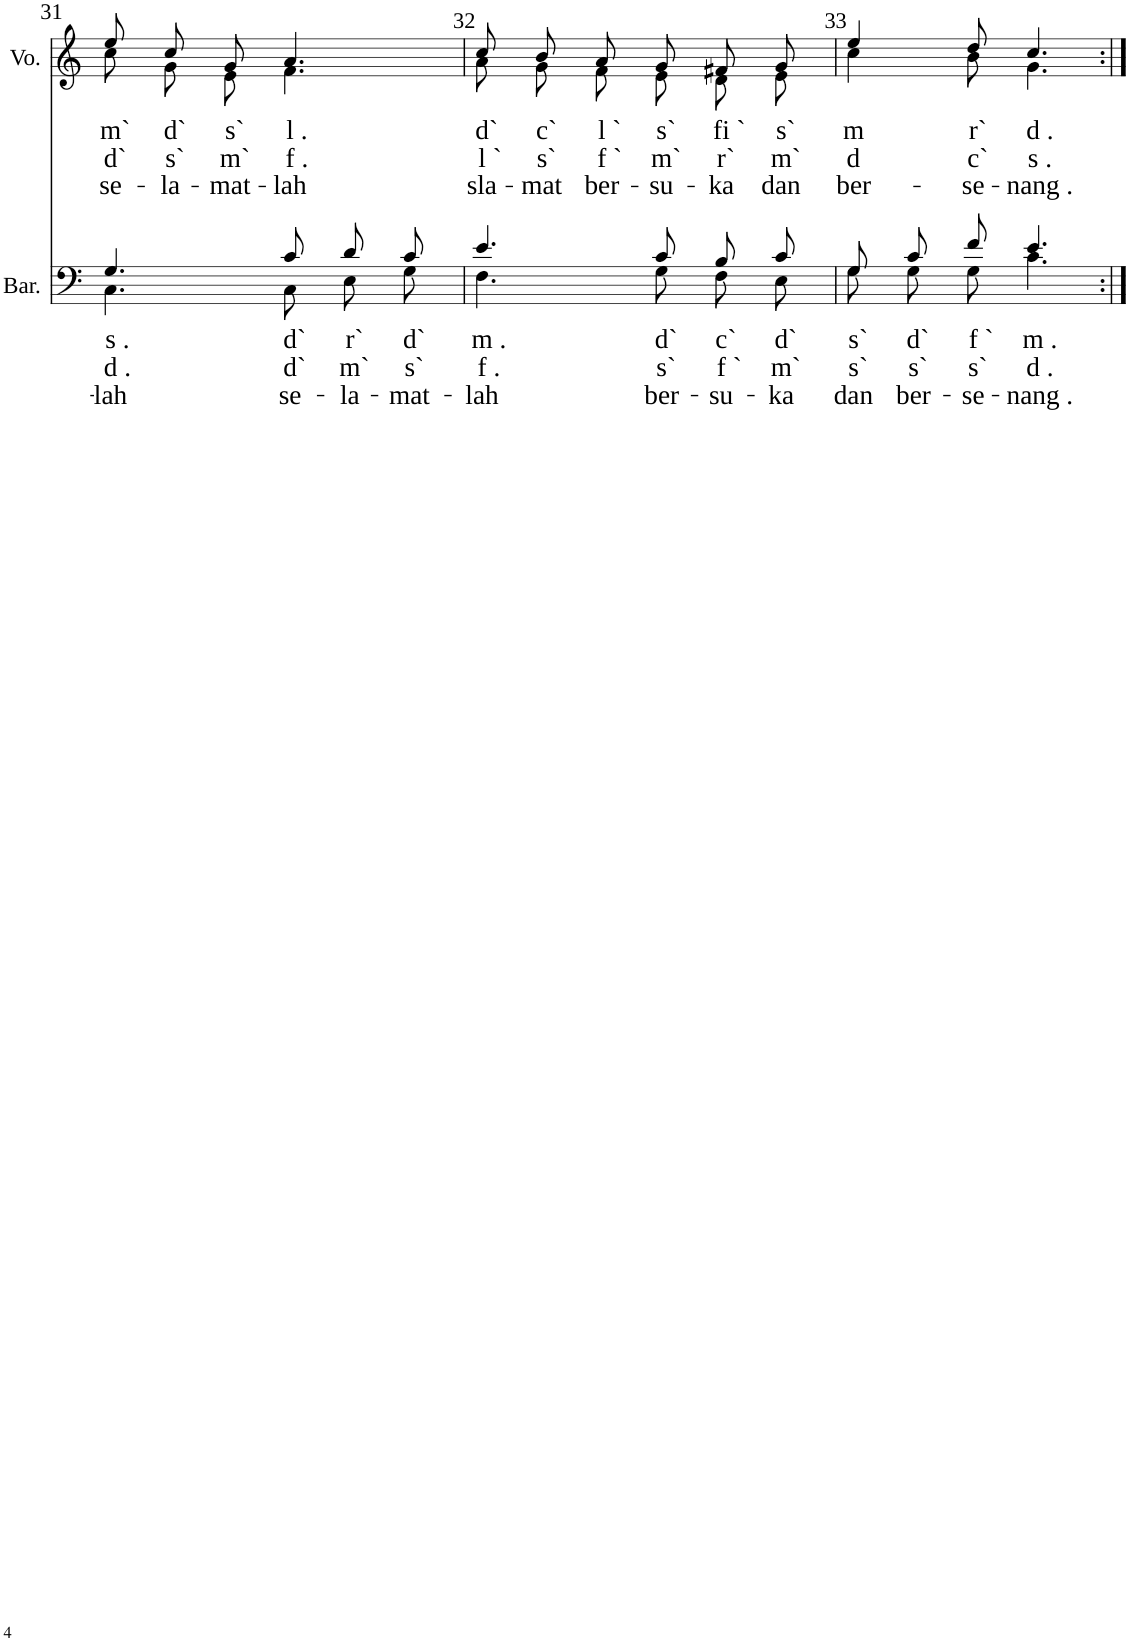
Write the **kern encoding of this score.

**kern	**text	**text	**text	**kern	**text	**text	**text
*part2	*part2	*part2	*part2	*part1	*part1	*part1	*part1
*staff2	*staff2	*staff2	*staff2	*staff1	*staff1	*staff1	*staff1
*I"Baritone	*	*	*	*I"Voice	*	*	*
*I'Bar.	*	*	*	*I'Vo.	*	*	*
!!LO:PB:g=z
*clefF4	*	*	*	*clefG2	*	*	*
*k[]	*	*	*	*k[]	*	*	*
*M6/8	*	*	*	*M6/8	*	*	*
=31	=31	=31	=31	=31	=31	=31	=31
!	!LO:LY:b	!	!	!	!	!	!
*^	*	*	*	*	*	*	*
!	!	!	!LO:LY:b	!LO:LY:b	!	!LO:LY:b	!	!
*	*	*	*	*	*^	*	*	*
!	!	!	!	!	!	!	!	!LO:LY:b	!LO:LY:b
4.G/	4.C\	.	d .	-lah	8ee/L	8cc\L	.	d`	se-
!	!	!	!	!	!	!	!LO:LY:b	!	!
!	!	!	!	!	!	!	!	!LO:LY:b	!LO:LY:b
.	.	.	.	.	8cc/	8g\	.	s`	-la-
!	!	!	!	!	!	!	!LO:LY:b	!	!
!	!	!	!	!	!	!	!	!LO:LY:b	!LO:LY:b
.	.	.	.	.	8g/J	8e\J	.	m`	-mat-
!	!	!LO:LY:b	!	!	!	!	!	!	!
!	!	!	!LO:LY:b	!LO:LY:b	!	!	!LO:LY:b	!	!
!	!	!	!	!	!	!	!	!LO:LY:b	!LO:LY:b
8c/L	8C\L	.	d`	se-	4.a/	4.f\	.	f .	-lah
!	!	!LO:LY:b	!	!	!	!	!	!	!
!	!	!	!LO:LY:b	!LO:LY:b	!	!	!	!	!
8d/	8E\	.	m`	-la-	.	.	.	.	.
!	!	!LO:LY:b	!	!	!	!	!	!	!
!	!	!	!LO:LY:b	!LO:LY:b	!	!	!	!	!
8c/J	8G\J	.	s`	-mat-	.	.	.	.	.
=32	=32	=32	=32	=32	=32	=32	=32	=32	=32
!	!	!LO:LY:b	!	!	!	!	!	!	!
!	!	!	!LO:LY:b	!LO:LY:b	!	!	!LO:LY:b	!	!
!	!	!	!	!	!	!	!	!LO:LY:b	!LO:LY:b
4.e/	4.F\	.	f .	-lah	8cc/L	8a\L	.	l `	sla-
!	!	!	!	!	!	!	!LO:LY:b	!	!
!	!	!	!	!	!	!	!	!LO:LY:b	!LO:LY:b
.	.	.	.	.	8b/	8g\	.	s`	-mat
!	!	!	!	!	!	!	!LO:LY:b	!	!
!	!	!	!	!	!	!	!	!LO:LY:b	!LO:LY:b
.	.	.	.	.	8a/J	8f\J	.	f `	ber-
!	!	!LO:LY:b	!	!	!	!	!	!	!
!	!	!	!LO:LY:b	!LO:LY:b	!	!	!LO:LY:b	!	!
!	!	!	!	!	!	!	!	!LO:LY:b	!LO:LY:b
8c/L	8G\L	.	s`	ber-	8g/L	8e\L	.	m`	-su-
!	!	!LO:LY:b	!	!	!	!	!	!	!
!	!	!	!LO:LY:b	!LO:LY:b	!	!	!LO:LY:b	!	!
!	!	!	!	!	!	!	!	!LO:LY:b	!LO:LY:b
8B/	8F\	.	f `	-su-	8f#X/	8d\	.	r`	-ka
!	!	!LO:LY:b	!	!	!	!	!	!	!
!	!	!	!LO:LY:b	!LO:LY:b	!	!	!LO:LY:b	!	!
!	!	!	!	!	!	!	!	!LO:LY:b	!LO:LY:b
8c/J	8E\J	.	m`	-ka	8g/J	8e\J	.	m`	dan
=33	=33	=33	=33	=33	=33	=33	=33	=33	=33
!	!	!LO:LY:b	!	!	!	!	!	!	!
!	!	!	!LO:LY:b	!LO:LY:b	!	!	!LO:LY:b	!	!
!	!	!	!	!	!	!	!	!LO:LY:b	!LO:LY:b
8G/L	8G\L	.	s`	dan	4ee/	4cc\	.	d	ber-
!	!	!LO:LY:b	!	!	!	!	!	!	!
!	!	!	!LO:LY:b	!LO:LY:b	!	!	!	!	!
8c/	8G\	.	s`	ber-	.	.	.	.	.
!	!	!LO:LY:b	!	!	!	!	!	!	!
!	!	!	!LO:LY:b	!LO:LY:b	!	!	!LO:LY:b	!	!
!	!	!	!	!	!	!	!	!LO:LY:b	!LO:LY:b
8f/J	8G\J	.	s`	-se-	8dd/	8b\	.	c`	-se-
!	!	!LO:LY:b	!	!	!	!	!	!	!
!	!	!	!LO:LY:b	!LO:LY:b	!	!	!LO:LY:b	!	!
!	!	!	!	!	!	!	!	!LO:LY:b	!LO:LY:b
4.e/	4.c\	.	d .	-nang .	4.cc/	4.g\	.	s .	-nang .
*v	*v	*	*	*	*	*	*	*	*
*	*	*	*	*v	*v	*	*	*
=:|!	=:|!	=:|!	=:|!	=:|!	=:|!	=:|!	=:|!
*-	*-	*-	*-	*-	*-	*-	*-
